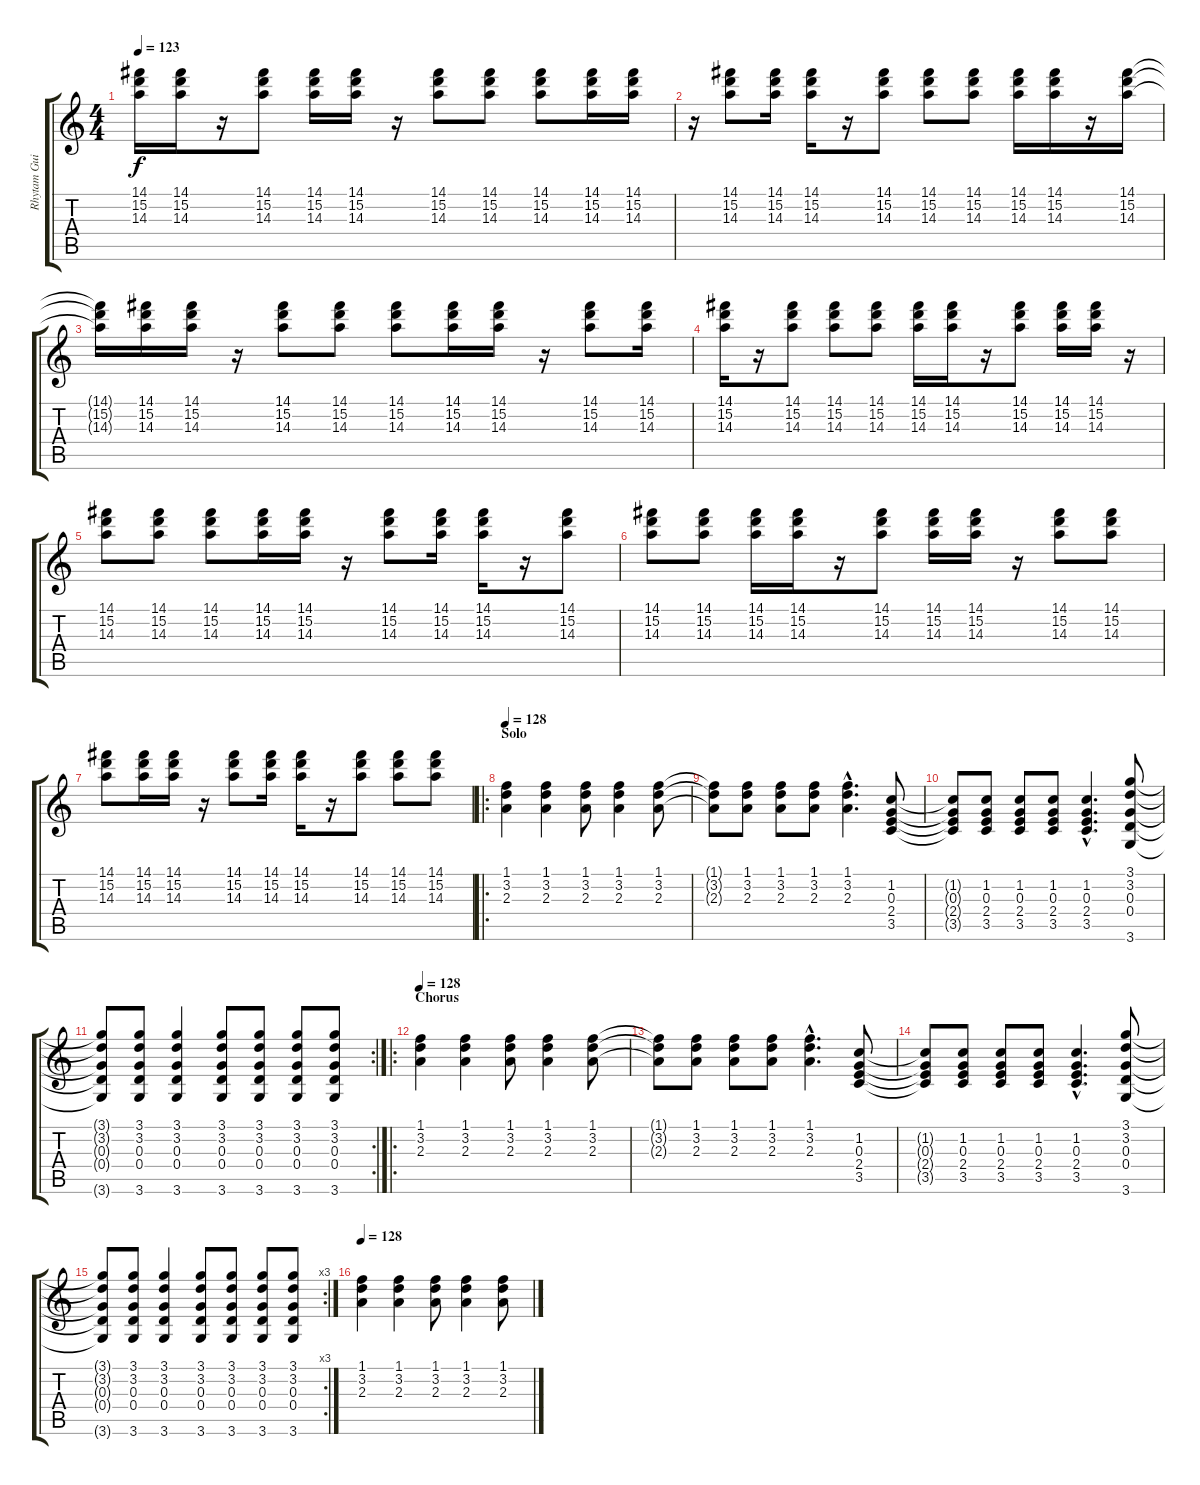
\track ("Rhytam Guitar" "Rhytam Gui") {instrument electricguitarclean}
\staff {score tabs}
\tuning (E4 B3 G3 D3 A2 E2) {hide}
\ts (4 4)
\tempo 123
\clef g2
\ks c
(14.1 15.2 14.3).16{dy f} (14.1 15.2 14.3).16 r.16 (14.1 15.2 14.3).8 (14.1 15.2 14.3).16 (14.1 15.2 14.3).16 r.16 (14.1 15.2 14.3).8 (14.1 15.2 14.3).8 (14.1 15.2 14.3).8 (14.1 15.2 14.3).16 (14.1 15.2 14.3).16 |
r.16 (14.1 15.2 14.3).8 (14.1 15.2 14.3).16 (14.1 15.2 14.3).16 r.16 (14.1 15.2 14.3).8 (14.1 15.2 14.3).8 (14.1 15.2 14.3).8 (14.1 15.2 14.3).16 (14.1 15.2 14.3).16 r.16 (14.1 15.2 14.3).16 |
(14.1{t} 15.2{t} 14.3{t}).16 (14.1 15.2 14.3).16 (14.1 15.2 14.3).16 r.16 (14.1 15.2 14.3).8 (14.1 15.2 14.3).8 (14.1 15.2 14.3).8 (14.1 15.2 14.3).16 (14.1 15.2 14.3).16 r.16 (14.1 15.2 14.3).8 (14.1 15.2 14.3).16 |
(14.1 15.2 14.3).16 r.16 (14.1 15.2 14.3).8 (14.1 15.2 14.3).8 (14.1 15.2 14.3).8 (14.1 15.2 14.3).16 (14.1 15.2 14.3).16 r.16 (14.1 15.2 14.3).8 (14.1 15.2 14.3).16 (14.1 15.2 14.3).16 r.16 |
(14.1 15.2 14.3).8 (14.1 15.2 14.3).8 (14.1 15.2 14.3).8 (14.1 15.2 14.3).16 (14.1 15.2 14.3).16 r.16 (14.1 15.2 14.3).8 (14.1 15.2 14.3).16 (14.1 15.2 14.3).16 r.16 (14.1 15.2 14.3).8 |
(14.1 15.2 14.3).8 (14.1 15.2 14.3).8 (14.1 15.2 14.3).16 (14.1 15.2 14.3).16 r.16 (14.1 15.2 14.3).8 (14.1 15.2 14.3).16 (14.1 15.2 14.3).16 r.16 (14.1 15.2 14.3).8 (14.1 15.2 14.3).8 |
(14.1 15.2 14.3).8 (14.1 15.2 14.3).16 (14.1 15.2 14.3).16 r.16 (14.1 15.2 14.3).8 (14.1 15.2 14.3).16 (14.1 15.2 14.3).16 r.16 (14.1 15.2 14.3).8 (14.1 15.2 14.3).8 (14.1 15.2 14.3).8 |
\ro
\section ("" "Solo")
\tempo 128
(1.1 3.2 2.3).4{volume 10 instrument overdrivenguitar} (1.1 3.2 2.3).4 (1.1 3.2 2.3).8 (1.1 3.2 2.3).4 (1.1 3.2 2.3).8 |
(1.1{t} 3.2{t} 2.3{t}).8 (1.1 3.2 2.3).8 (1.1 3.2 2.3).8 (1.1 3.2 2.3).8 (1.1{hac} 3.2{hac} 2.3{hac}).4{d} (1.2 0.3 2.4 3.5).8 |
(1.2{t} 0.3{t} 2.4{t} 3.5{t}).8 (1.2 0.3 2.4 3.5).8 (1.2 0.3 2.4 3.5).8 (1.2 0.3 2.4 3.5).8 (1.2{hac} 0.3{hac} 2.4{hac} 3.5{hac}).4{d} (3.1 3.2 0.3 0.4 3.6).8 |
\rc 2
(3.1{t} 3.2{t} 0.3{t} 0.4{t} 3.6{t}).8 (3.1 3.2 0.3 0.4 3.6).8 (3.1 3.2 0.3 0.4 3.6).4 (3.1 3.2 0.3 0.4 3.6).8 (3.1 3.2 0.3 0.4 3.6).8 (3.1 3.2 0.3 0.4 3.6).8 (3.1 3.2 0.3 0.4 3.6).8 |
\ro
\section ("" "Chorus")
\tempo 128
(1.1 3.2 2.3).4{volume 10} (1.1 3.2 2.3).4 (1.1 3.2 2.3).8 (1.1 3.2 2.3).4 (1.1 3.2 2.3).8 |
(1.1{t} 3.2{t} 2.3{t}).8 (1.1 3.2 2.3).8 (1.1 3.2 2.3).8 (1.1 3.2 2.3).8 (1.1{hac} 3.2{hac} 2.3{hac}).4{d} (1.2 0.3 2.4 3.5).8 |
(1.2{t} 0.3{t} 2.4{t} 3.5{t}).8 (1.2 0.3 2.4 3.5).8 (1.2 0.3 2.4 3.5).8 (1.2 0.3 2.4 3.5).8 (1.2{hac} 0.3{hac} 2.4{hac} 3.5{hac}).4{d} (3.1 3.2 0.3 0.4 3.6).8 |
\rc 3
(3.1{t} 3.2{t} 0.3{t} 0.4{t} 3.6{t}).8 (3.1 3.2 0.3 0.4 3.6).8 (3.1 3.2 0.3 0.4 3.6).4 (3.1 3.2 0.3 0.4 3.6).8 (3.1 3.2 0.3 0.4 3.6).8 (3.1 3.2 0.3 0.4 3.6).8 (3.1 3.2 0.3 0.4 3.6).8 |
\tempo 128
(1.1 3.2 2.3).4{volume 10} (1.1 3.2 2.3).4 (1.1 3.2 2.3).8 (1.1 3.2 2.3).4 (1.1 3.2 2.3).8
